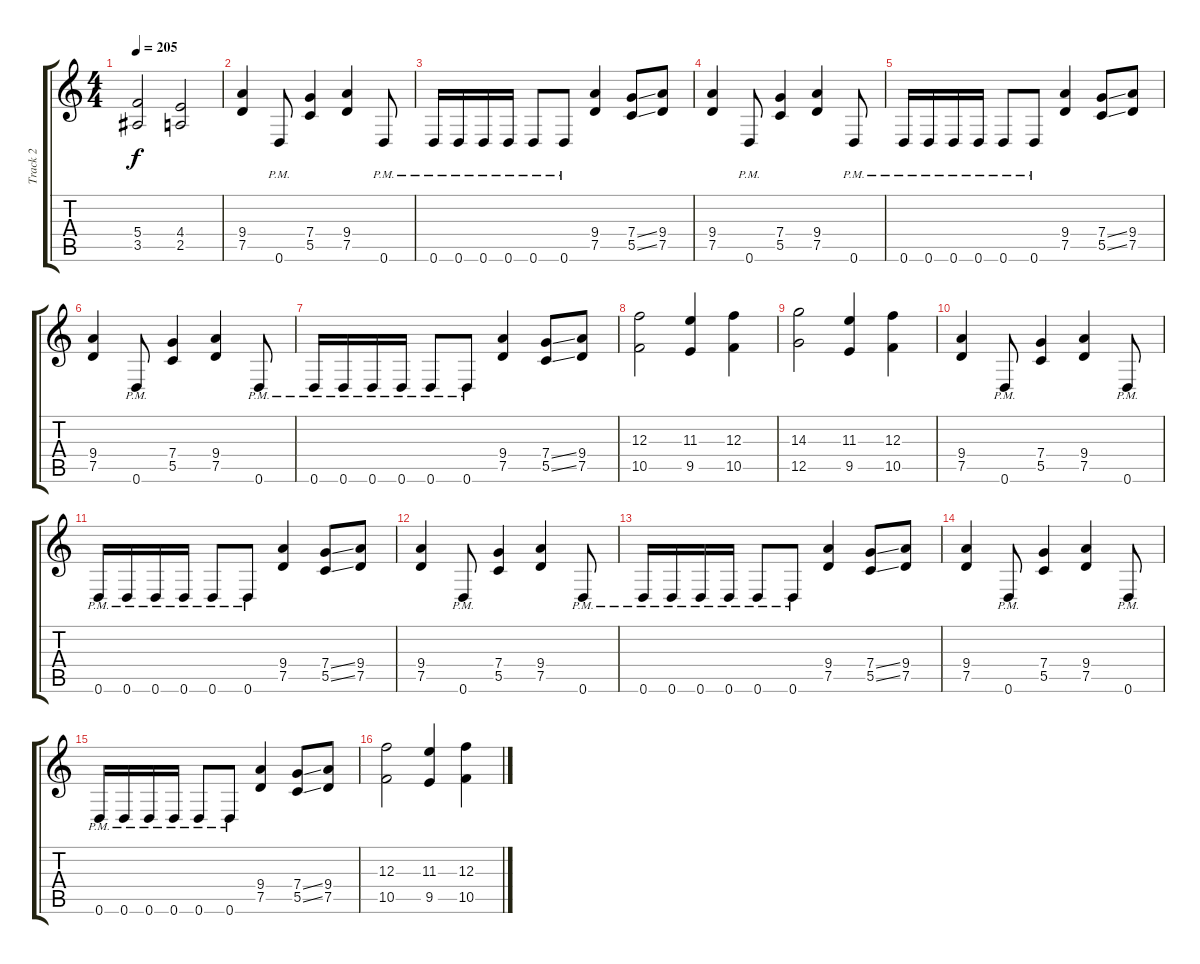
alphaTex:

\track ("Track 2" "Track 2") {instrument overdrivenguitar}
\staff {score tabs}
\tuning (D4 A3 F3 C3 G2 D2) {hide}
\ts (4 4)
\tempo 205
\clef g2
\ks c
(5.4 3.5).2{dy f} (4.4 2.5).2 |
(9.4 7.5).4 0.6{pm}.8 (7.4 5.5).4 (9.4 7.5).4 0.6{pm}.8 |
0.6{pm}.16 0.6{pm}.16 0.6{pm}.16 0.6{pm}.16 0.6{pm}.8 0.6{pm}.8 (9.4 7.5).4 (7.4{ss} 5.5{ss}).8 (9.4 7.5).8 |
(9.4 7.5).4 0.6{pm}.8 (7.4 5.5).4 (9.4 7.5).4 0.6{pm}.8 |
0.6{pm}.16 0.6{pm}.16 0.6{pm}.16 0.6{pm}.16 0.6{pm}.8 0.6{pm}.8 (9.4 7.5).4 (7.4{ss} 5.5{ss}).8 (9.4 7.5).8 |
(9.4 7.5).4 0.6{pm}.8 (7.4 5.5).4 (9.4 7.5).4 0.6{pm}.8 |
0.6{pm}.16 0.6{pm}.16 0.6{pm}.16 0.6{pm}.16 0.6{pm}.8 0.6{pm}.8 (9.4 7.5).4 (7.4{ss} 5.5{ss}).8 (9.4 7.5).8 |
(12.3 10.5).2 (11.3 9.5).4 (12.3 10.5).4 |
(14.3 12.5).2 (11.3 9.5).4 (12.3 10.5).4 |
(9.4 7.5).4 0.6{pm}.8 (7.4 5.5).4 (9.4 7.5).4 0.6{pm}.8 |
0.6{pm}.16 0.6{pm}.16 0.6{pm}.16 0.6{pm}.16 0.6{pm}.8 0.6{pm}.8 (9.4 7.5).4 (7.4{ss} 5.5{ss}).8 (9.4 7.5).8 |
(9.4 7.5).4 0.6{pm}.8 (7.4 5.5).4 (9.4 7.5).4 0.6{pm}.8 |
0.6{pm}.16 0.6{pm}.16 0.6{pm}.16 0.6{pm}.16 0.6{pm}.8 0.6{pm}.8 (9.4 7.5).4 (7.4{ss} 5.5{ss}).8 (9.4 7.5).8 |
(9.4 7.5).4 0.6{pm}.8 (7.4 5.5).4 (9.4 7.5).4 0.6{pm}.8 |
0.6{pm}.16 0.6{pm}.16 0.6{pm}.16 0.6{pm}.16 0.6{pm}.8 0.6{pm}.8 (9.4 7.5).4 (7.4{ss} 5.5{ss}).8 (9.4 7.5).8 |
(12.3 10.5).2 (11.3 9.5).4 (12.3 10.5).4
